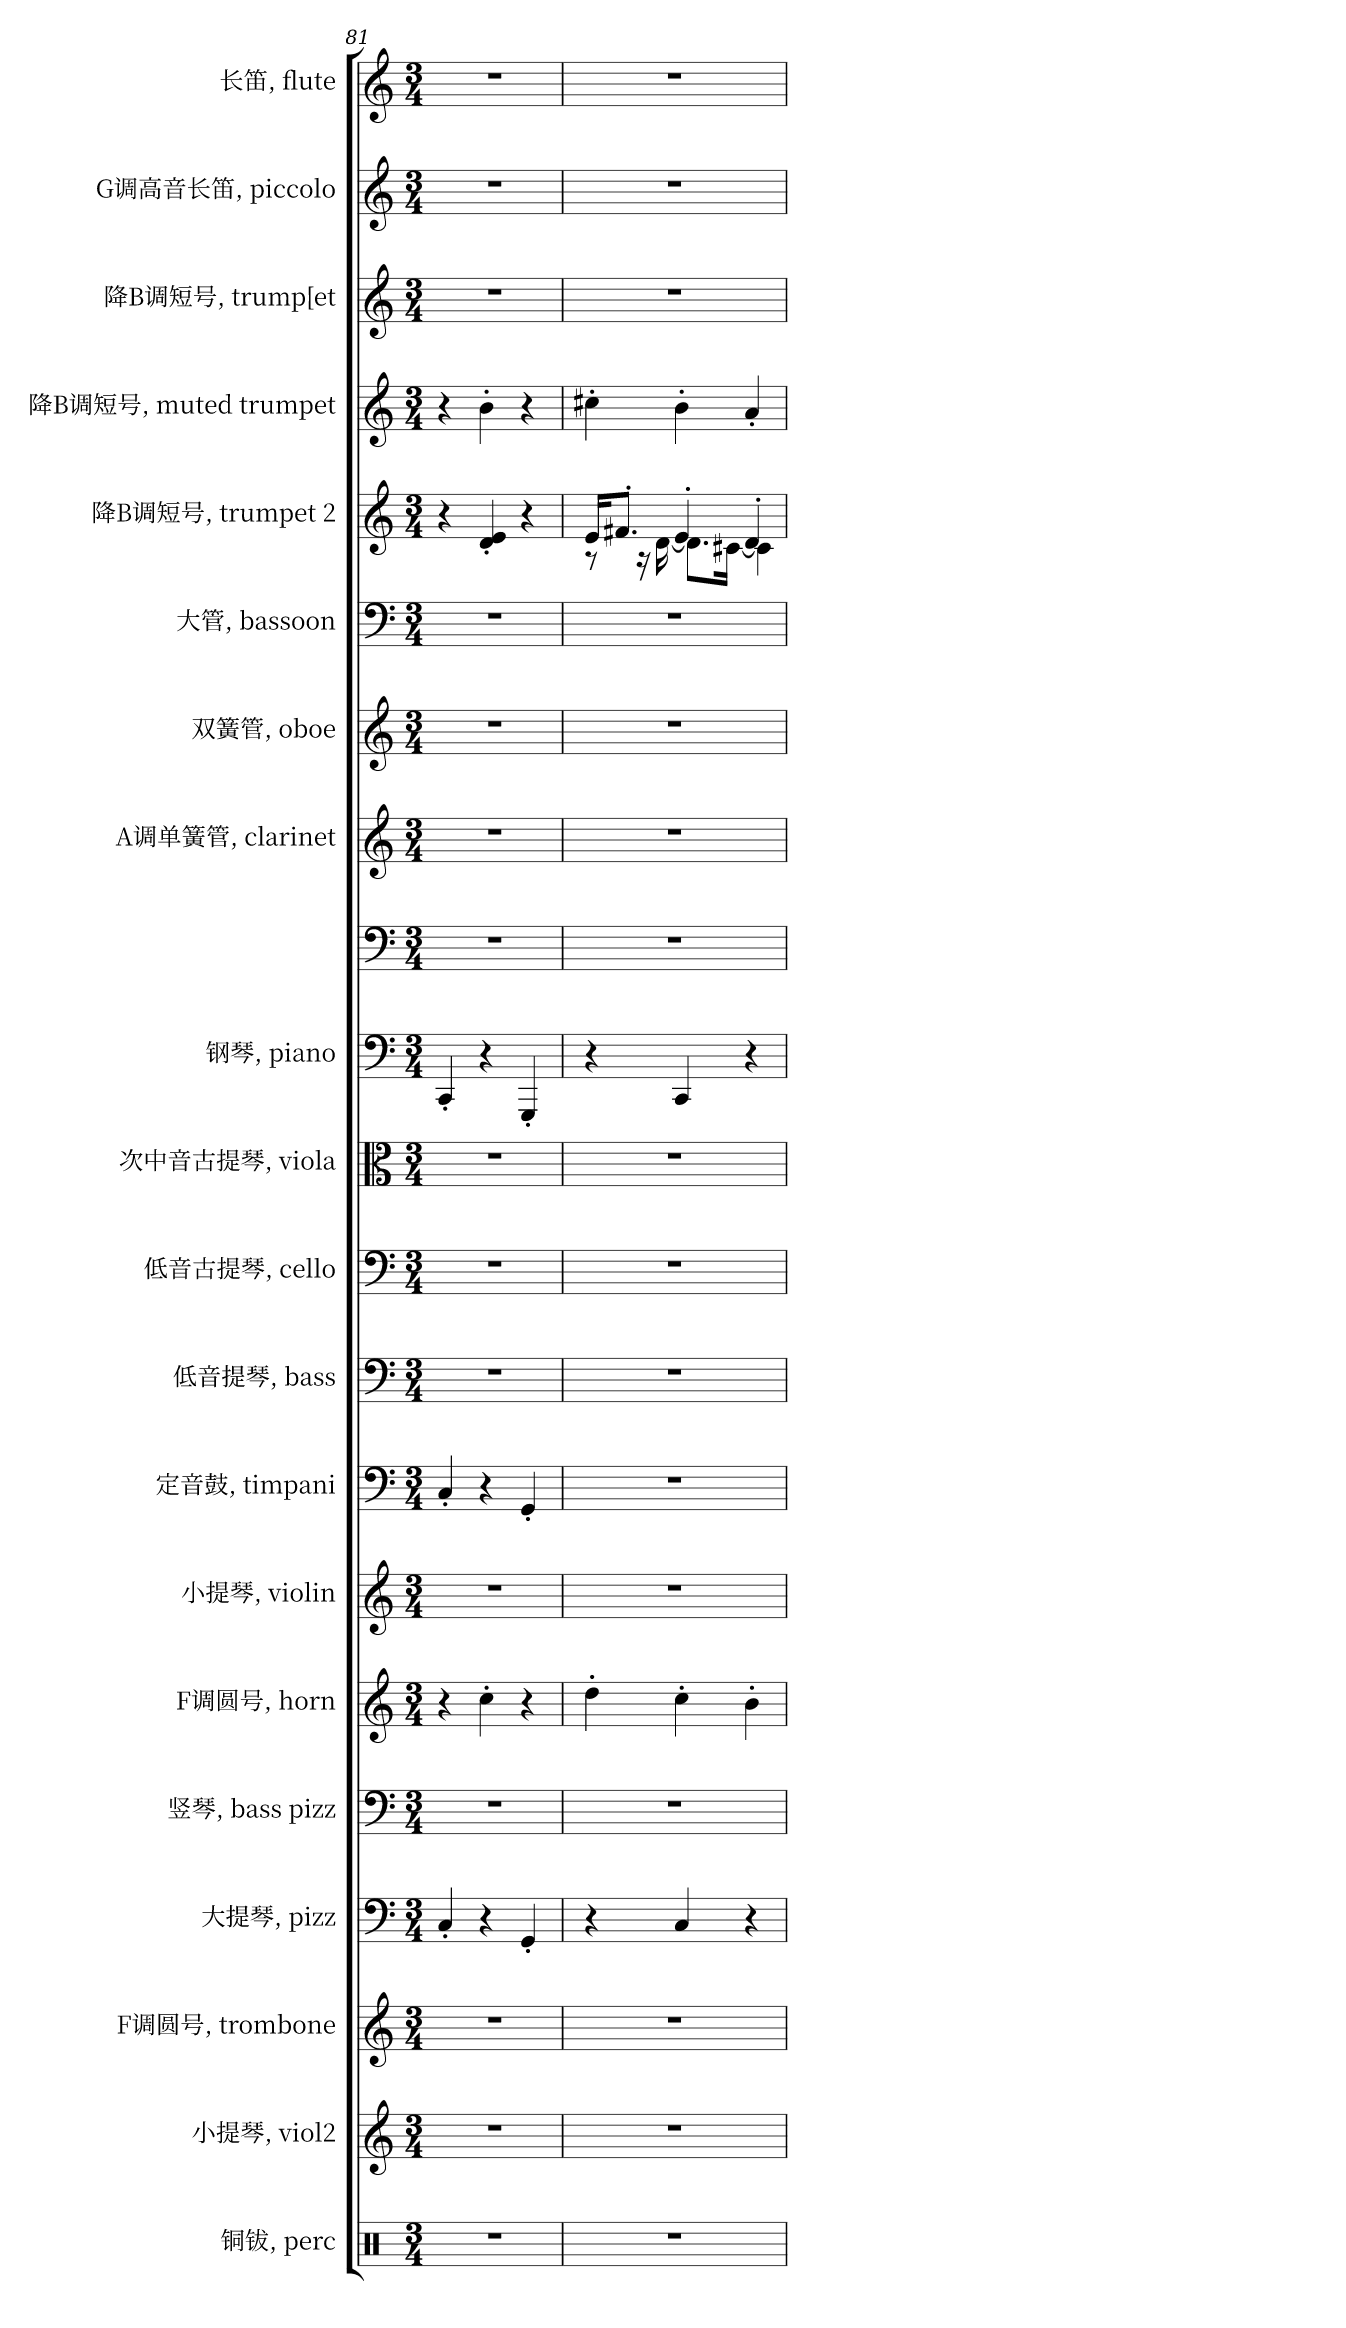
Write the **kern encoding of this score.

**kern	**kern	**kern	**kern	**kern	**kern	**kern	**kern	**kern	**kern	**kern	**kern	**kern	**kern	**kern	**kern	**kern	**kern	**kern	**kern	**kern
*part20	*part19	*part18	*part17	*part16	*part15	*part14	*part13	*part12	*part11	*part10	*part9	*part9	*part8	*part7	*part6	*part5	*part4	*part3	*part2	*part1
*staff21	*staff20	*staff19	*staff18	*staff17	*staff16	*staff15	*staff14	*staff13	*staff12	*staff11	*staff10	*staff9	*staff8	*staff7	*staff6	*staff5	*staff4	*staff3	*staff2	*staff1
*I"铜钹, perc	*I"小提琴, viol2	*I"F调圆号, trombone	*I"大提琴, pizz	*I"竖琴, bass pizz	*I"F调圆号, horn	*I"小提琴, violin	*I"定音鼓, timpani	*I"低音提琴, bass	*I"低音古提琴, cello	*I"次中音古提琴, viola	*I"钢琴, piano	*	*I"A调单簧管, clarinet	*I"双簧管, oboe	*I"大管, bassoon	*I"降B调短号, trumpet 2	*I"降B调短号, muted trumpet	*I"降B调短号, trump[et	*I"G调高音长笛, piccolo	*I"长笛, flute
*	*	*	*	*	*I'F Hn.	*I'Vln.	*I'Timp.	*	*	*	*I'Pno.	*	*I'A Cl.	*I'Ob.	*I'Bsn.	*	*	*	*	*I'Fl.
*clefX	*clefG2	*clefG2	*clefF4	*clefF4	*clefG2	*clefG2	*clefF4	*clefF4	*clefF4	*clefC3	*clefF4	*clefF4	*clefG2	*clefG2	*clefF4	*clefG2	*clefG2	*clefG2	*clefG2	*clefG2
*	*	*ITrd4c7	*	*	*ITrd4c7	*	*	*ITrd7c12	*	*	*	*	*ITrd2c3	*	*	*ITrd1c2	*ITrd1c2	*ITrd1c2	*ITrd-4c-7	*
*k[]	*k[]	*k[b-]	*k[]	*k[]	*k[b-]	*k[]	*k[]	*k[]	*k[]	*k[]	*k[]	*k[]	*k[f#c#g#]	*k[]	*k[]	*k[b-e-]	*k[b-e-]	*k[b-e-]	*k[f#]	*k[]
*M3/4	*M3/4	*M3/4	*M3/4	*M3/4	*M3/4	*M3/4	*M3/4	*M3/4	*M3/4	*M3/4	*M3/4	*M3/4	*M3/4	*M3/4	*M3/4	*M3/4	*M3/4	*M3/4	*M3/4	*M3/4
=81	=81	=81	=81	=81	=81	=81	=81	=81	=81	=81	=81	=81	=81	=81	=81	=81	=81	=81	=81	=81
2.r	2.r	2.r	4C'/	2.r	4r	2.r	4C'/	2.r	2.r	2.r	4CC'/	2.r	2.r	2.r	2.r	4r	4r	2.r	2.r	2.r
.	.	.	4r	.	4f'\	.	4r	.	.	.	4r	.	.	.	.	4c/' 4d/'	4a'\	.	.	.
.	.	.	4GG'/	.	4r	.	4GG'/	.	.	.	4GGG'/	.	.	.	.	4r	4r	.	.	.
=82	=82	=82	=82	=82	=82	=82	=82	=82	=82	=82	=82	=82	=82	=82	=82	=82	=82	=82	=82	=82
*	*	*	*	*	*	*	*	*	*	*	*	*	*	*	*	*^	*	*	*	*
2.r	2.r	2.r	4r	2.r	4g'\	2.r	2.r	2.r	2.r	2.r	4r	2.r	2.r	2.r	2.r	16d/KL	8r	4bn'\	2.r	2.r	2.r
.	.	.	.	.	.	.	.	.	.	.	.	.	.	.	.	8.en'/J	.	.	.	.	.
.	.	.	.	.	.	.	.	.	.	.	.	.	.	.	.	.	16r	.	.	.	.
.	.	.	.	.	.	.	.	.	.	.	.	.	.	.	.	.	[16c\	.	.	.	.
.	.	.	4C/	.	4f'\	.	.	.	.	.	4CC/	.	.	.	.	4d'/	8.c\L]	4a'\	.	.	.
.	.	.	.	.	.	.	.	.	.	.	.	.	.	.	.	.	[16Bn\Jk	.	.	.	.
.	.	.	4r	.	4e'\	.	.	.	.	.	4r	.	.	.	.	4c'/	4B\]	4g'/	.	.	.
*	*	*	*	*	*	*	*	*	*	*	*	*	*	*	*	*v	*v	*	*	*	*
=	=	=	=	=	=	=	=	=	=	=	=	=	=	=	=	=	=	=	=	=
*-	*-	*-	*-	*-	*-	*-	*-	*-	*-	*-	*-	*-	*-	*-	*-	*-	*-	*-	*-	*-
